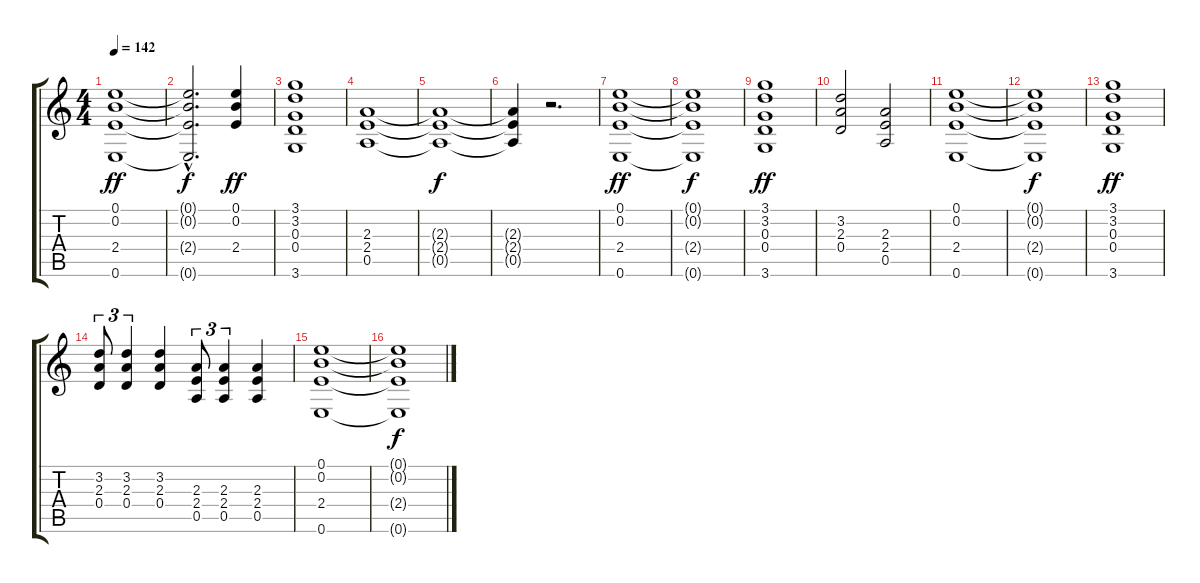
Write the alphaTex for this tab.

\track "" {instrument overdrivenguitar}
\staff {score tabs}
\tuning (E4 B3 G3 D3 A2 E2) {hide}
\ts (4 4)
\tempo 142
\clef g2
\ks c
(0.1 0.2 2.4 0.6).1{dy ff} |
(0.1{hac t} 0.2{hac t} 2.4{hac t} 0.6{hac t}).2{d dy f} (0.1 0.2 2.4).4{dy ff} |
(3.1 3.2 0.3 0.4 3.6).1 |
(2.3 2.4 0.5).1 |
(2.3{t} 2.4{t} 0.5{t}).1{dy f} |
(2.3{t} 2.4{t} 0.5{t}).4 r.2{d} |
(0.1 0.2 2.4 0.6).1{dy ff} |
(0.1{t} 0.2{t} 2.4{t} 0.6{t}).1{dy f} |
(3.1 3.2 0.3 0.4 3.6).1{dy ff} |
(3.2 2.3 0.4).2 (2.3 2.4 0.5).2 |
(0.1 0.2 2.4 0.6).1 |
(0.1{t} 0.2{t} 2.4{t} 0.6{t}).1{dy f} |
(3.1 3.2 0.3 0.4 3.6).1{dy ff} |
(3.2 2.3 0.4).8{tu (3 2)} (3.2 2.3 0.4).4{tu (3 2)} (3.2 2.3 0.4).4 (2.3 2.4 0.5).8{tu (3 2)} (2.3 2.4 0.5).4{tu (3 2)} (2.3 2.4 0.5).4 |
(0.1 0.2 2.4 0.6).1 |
(0.1{t} 0.2{t} 2.4{t} 0.6{t}).1{dy f}
